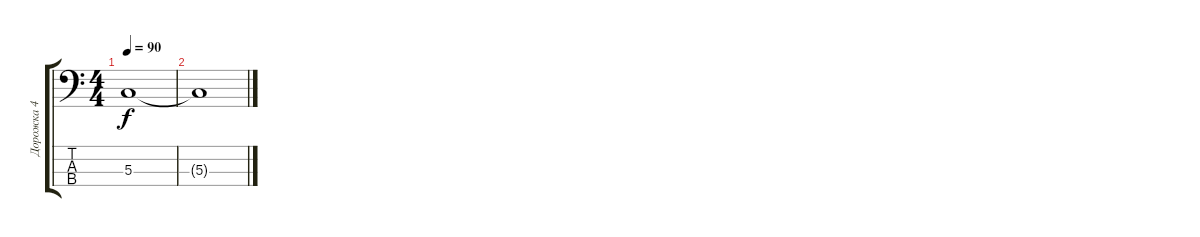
\track ("Дорожка 4" "Дорожка 4") {instrument electricbassfinger}
\staff {score tabs}
\tuning (F2 C2 G1 C1) {hide}
\ts (4 4)
\tempo 90
\clef f4
\ks c
5.3.1{dy f} |
5.3{t}.1
